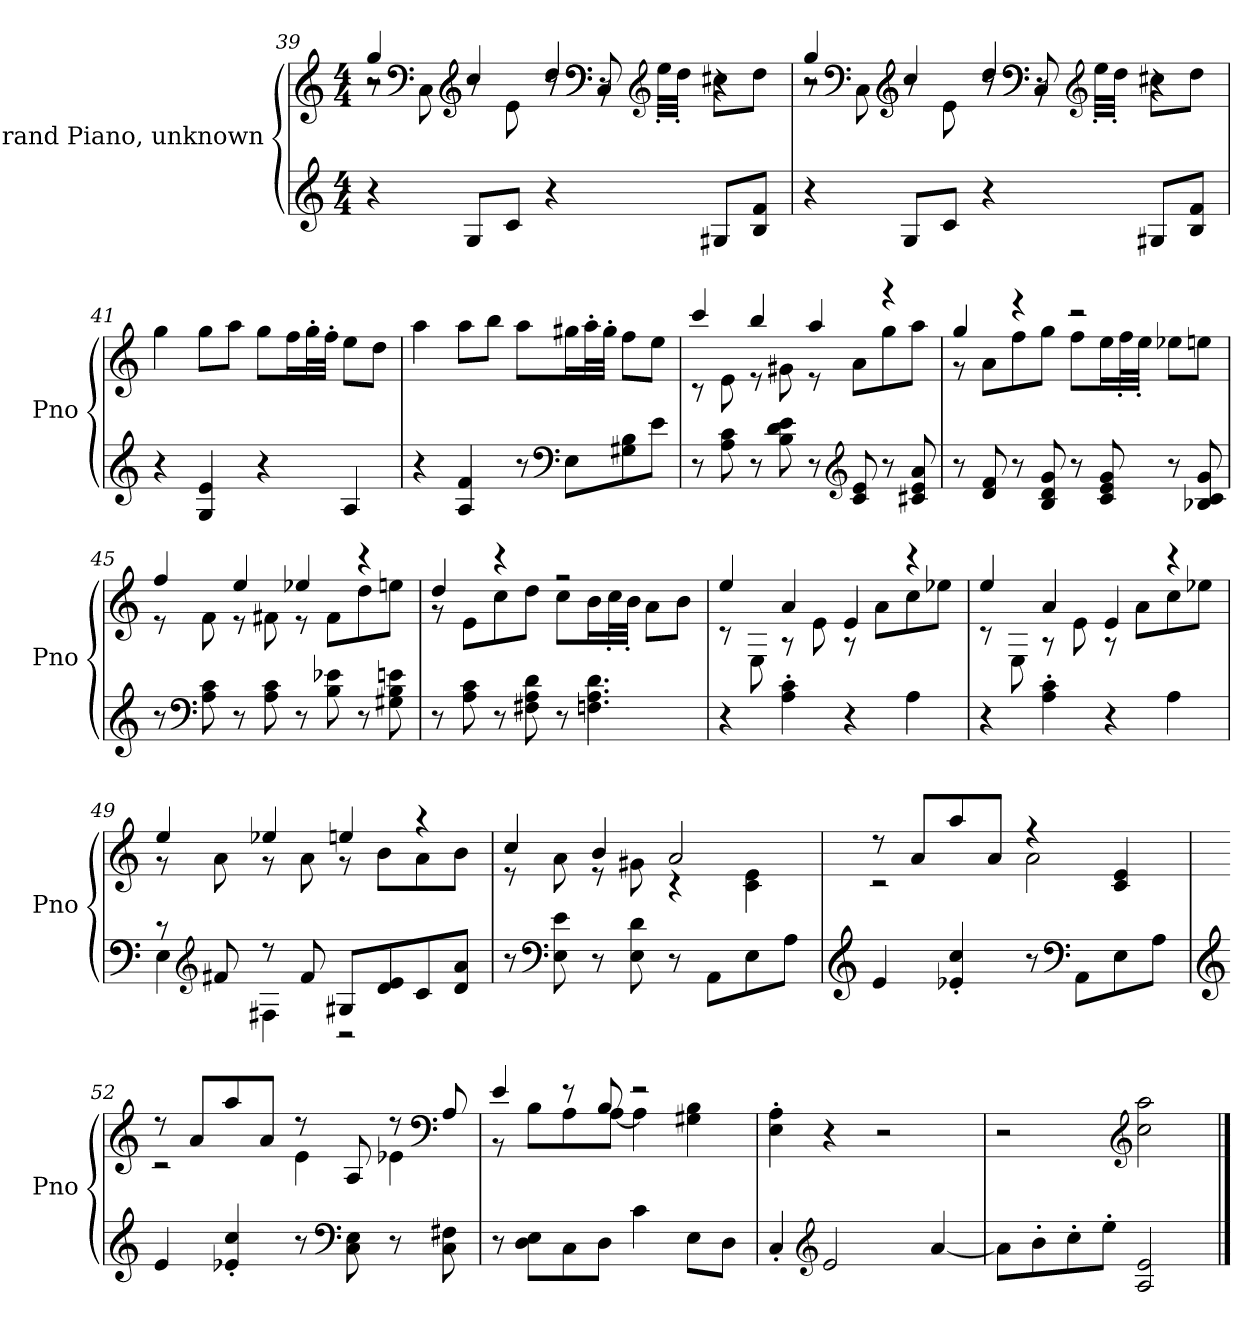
**kern	**kern
*part1	*part1
*staff2	*staff1
*I"Grand Piano, unknown	*
*I'Pno	*
!!LO:PB:g=z
*clefG2	*clefG2
*k[]	*k[]
*M4/4	*M4/4
=39	=39
*	*^
*	*	*^
4r	4gg/	8r	2r
*	*clefF4	*	*
.	.	8C\	.
*	*clefG2	*	*
8G/L	4cc/	8r	.
8c/J	.	8e\	.
4r	4dd/	8r	8r
*	*clefF4	*	*
.	.	16r	8C/
*	*clefG2	*	*
.	.	32ee'\LLL	.
.	.	32dd'\JJJ	.
8G#X/L	4r	8cc#X\L	4r
8B/ 8f/J	.	8dd\J	.
=40	=40	=40	=40
4r	4gg/	8r	2r
*	*clefF4	*	*
.	.	8C\	.
*	*clefG2	*	*
8G/L	4cc/	8r	.
8c/J	.	8e\	.
4r	4dd/	8r	8r
*	*clefF4	*	*
.	.	16r	8C/
*	*clefG2	*	*
.	.	32ee'\LLL	.
.	.	32dd'\JJJ	.
8G#X/L	4r	8cc#X\L	4r
8B/ 8f/J	.	8dd\J	.
*	*v	*v	*v
=41	=41
4r	4gg\
4G/ 4e/	8gg\L
.	8aa\J
4r	8gg\L
.	16ff\L
.	32gg'\L
.	32ff'\JJJ
4A/	8ee\L
.	8dd\J
!!LO:LB:g=z
=42	=42
4r	4aa\
4A/ 4f/	8aa\L
.	8bb\J
8r	8aa\L
*clefF4	*
8E\L	16gg#X\L
.	32aa'\L
.	32gg#'\JJJ
8G#X\ 8B\	8ff\L
8e\J	8ee\J
=43	=43
*	*^
8r	4ccc/	8r
8A\ 8c\	.	8e\
8r	4bb/	8r
8B\ 8d\ 8e\	.	8g#X\
8r	4aa/	8r
*clefG2	*	*
8c/ 8e/	.	8a\L
8r	4r	8gg\
8c#X/ 8e/ 8a/	.	8aa\J
=44	=44	=44
8r	4gg/	8r
8d/ 8f/	.	8a\L
8r	4r	8ff\
8B/ 8d/ 8g/	.	8gg\J
8r	2r	8ff\L
8c/ 8e/ 8g/	.	16ee\L
.	.	32ff'\L
.	.	32ee'\JJJ
8r	.	8ee-X\L
8B-X/ 8c/ 8g/	.	8een\J
!!LO:LB:g=z	!!
=45	=45	=45
8r	4ff/	8r
*clefF4	*	*
8A\ 8c\	.	8f\
8r	4ee/	8r
8A\ 8c\	.	8f#X\
8r	4ee-X/	8r
8B\ 8e-X\	.	8f#\L
8r	4r	8dd\
8G#X\ 8B\ 8en\	.	8een\J
=46	=46	=46
8r	4dd/	8r
8A\ 8c\	.	8e\L
8r	4r	8cc\
8F#X\ 8A\ 8d\	.	8dd\J
8r	2r	8cc\L
4.Fn\ 4.A\ 4.d\	.	16b\L
.	.	32cc'\L
.	.	32b'\JJJ
.	.	8a\L
.	.	8b\J
=47	=47	=47
4r	4ee/	8r
.	.	8E\
4A\' 4c\'	4a/	8r
.	.	8e\
4r	4e/	8r
.	.	8a\L
4A\	4r	8cc\
.	.	8ee-X\J
=48	=48	=48
4r	4ee/	8r
.	.	8E\
4A\' 4c\'	4a/	8r
.	.	8e\
4r	4e/	8r
.	.	8a\L
4A\	4r	8cc\
.	.	8ee-X\J
!!LO:LB:g=z	!!
=49	=49	=49
*^	*	*
8r	4E\	4ee/	8r
*clefG2	*	*	*
8f#X/	.	.	8a\
8r	4F#X\	4ee-X/	8r
8f#/	.	.	8a\
8G#X/L	2r	4een/	8r
8d/ 8e/	.	.	8b\L
8c/	.	4r	8a\
8d/ 8a/J	.	.	8b\J
*v	*v	*	*
=50	=50	=50
8r	4cc/	8r
*clefF4	*	*
8E\ 8e\	.	8a\
8r	4b/	8r
8E\ 8d\	.	8g#X\
8r	2a/	4r
8AA\L	.	.
8E\	.	4c\ 4e\
8A\J	.	.
=51	=51	=51
*clefG2	*	*
4e/	8r	2r
.	8a/L	.
4e-X/' 4cc/'	8aa/	.
.	8a/J	.
8r	4r	2a\
*clefF4	*	*
8AA\L	.	.
8E\	4c/ 4e/	.
8A\J	.	.
!!LO:LB:g=z	!!
=52	=52	=52
*clefG2	*	*
4e/	8r	2r
.	8a/L	.
4e-X/' 4cc/'	8aa/	.
.	8a/J	.
8r	8r	4e\
*clefF4	*	*
8C\ 8E\	8A/	.
8r	8r	4e-X\
*	*clefF4	*
8C\ 8F#X\	8A/	.
=53	=53	=53
8r	4e/	8r
8D\ 8E\L	.	8B\L
8C\	8r	8A\
8D\J	8B/	[8A\J
4c\	2r	4A\]
8E\L	.	4G#X\ 4B\
8D\J	.	.
*	*v	*v
=54	=54
4C'/	4E\' 4A\'
*clefG2	*
2e/	4r
.	2r
[4a/	.
=55	=55
8a\L]	2r
8b'\	.
8cc'\	.
8ee'\J	.
*	*clefG2
2A/ 2e/	2cc\ 2aa\
==	==
*-	*-
